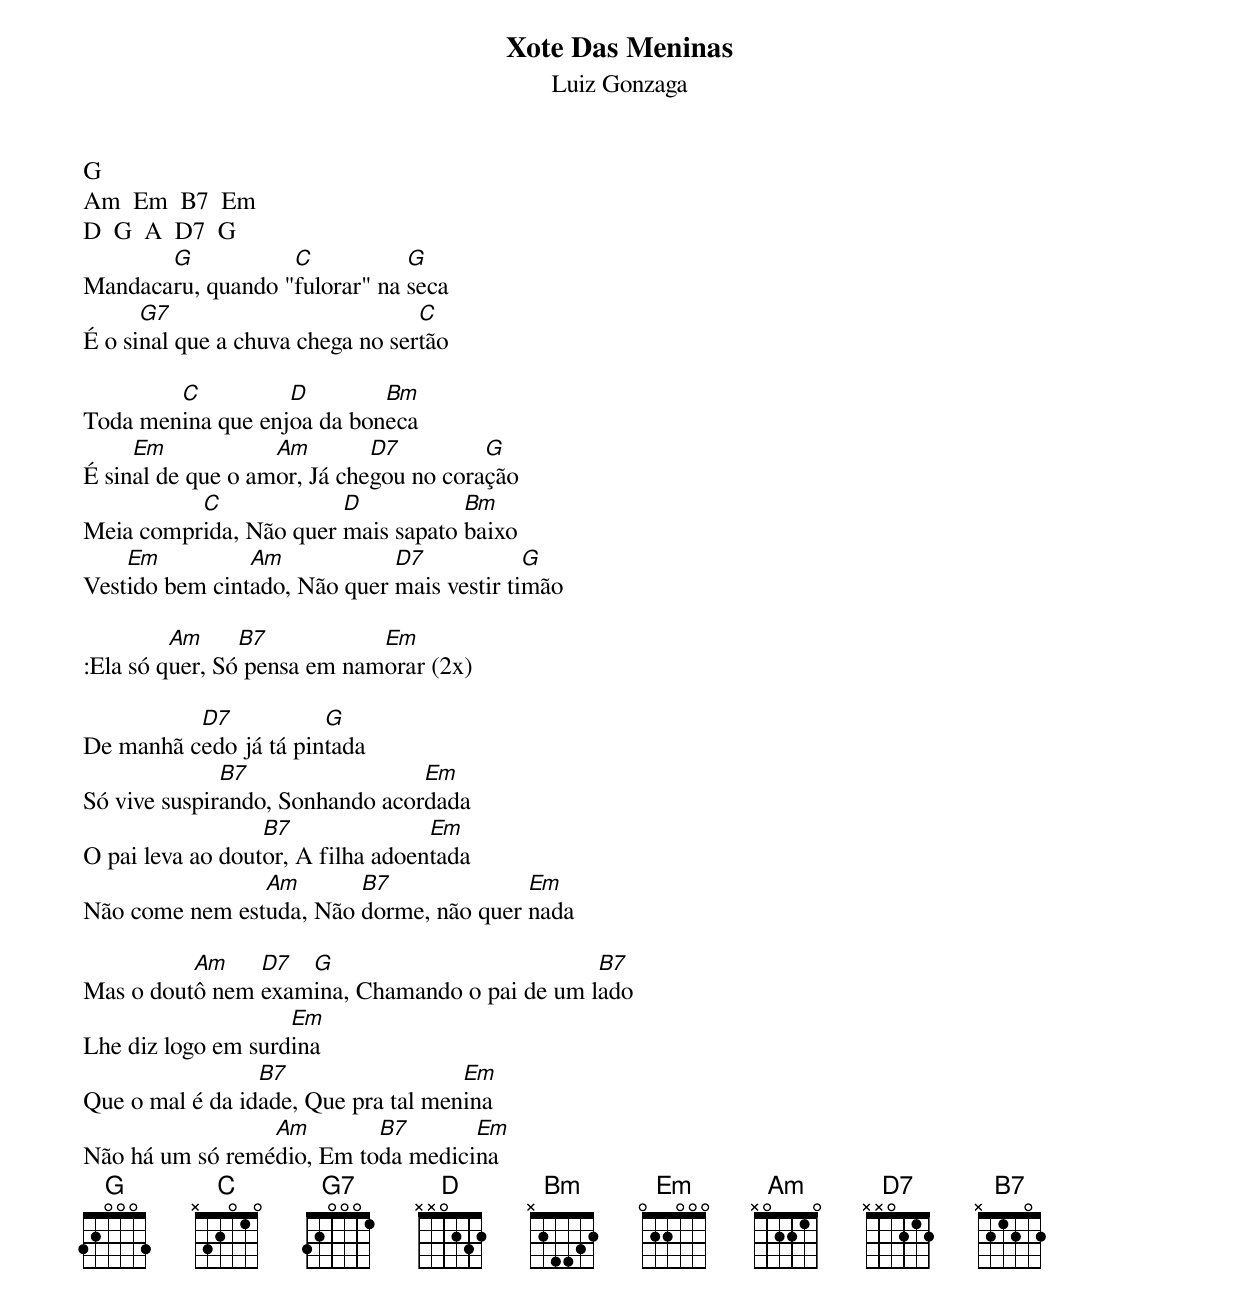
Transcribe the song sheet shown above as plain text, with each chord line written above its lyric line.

Xote Das Meninas
Luiz Gonzaga

G
Am  Em  B7  Em
D  G  A  D7  G
       G           C           G
Mandacaru, quando "fulorar" na seca
      G7                          C
É o sinal que a chuva chega no sertão

        C          D        Bm
Toda menina que enjoa da boneca
     Em            Am        D7         G
É sinal de que o amor, Já chegou no coração
          C             D           Bm
Meia comprida, Não quer mais sapato baixo
    Em          Am            D7            G
Vestido bem cintado, Não quer mais vestir timão

         Am     B7           Em
:Ela só quer, Só pensa em namorar (2x)

          D7           G
De manhã cedo já tá pintada
              B7                 Em
Só vive suspirando, Sonhando acordada
                  B7               Em
O pai leva ao doutor, A filha adoentada
                Am       B7              Em
Não come nem estuda, Não dorme, não quer nada

          Am    D7  G                          B7
Mas o doutô nem examina, Chamando o pai de um lado
                    Em
Lhe diz logo em surdina
                 B7                  Em
Que o mal é da idade, Que pra tal menina
                 Am        B7       Em
Não há um só remédio, Em toda medicina
